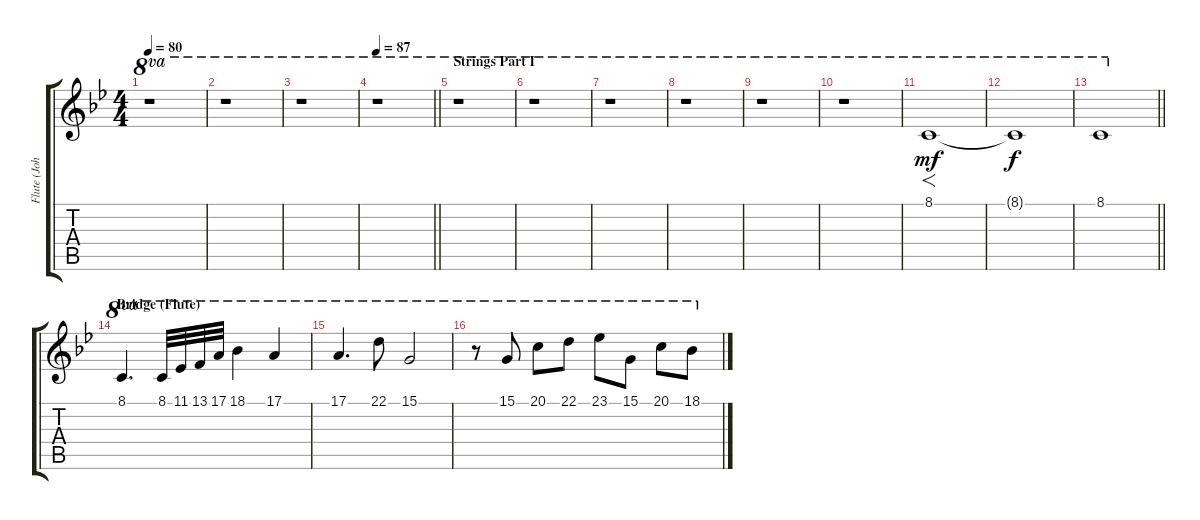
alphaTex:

\track ("Flute (John Hackett)" "Flute (Joh") {instrument flute}
\staff {score tabs}
\tuning (E4 B3 G3 D3 A2 E2) {hide}
\ts (4 4)
\tempo 80
\clef g2
\ks bb
r.1{ot 8va dy mf} |
r.1{ot 8va} |
r.1{ot 8va} |
\tempo 87
\barLineRight lightlight
r.1{ot 8va} |
\section ("" "Strings Part I")
r.1{ot 8va} |
r.1{ot 8va} |
r.1{ot 8va} |
r.1{ot 8va} |
r.1{ot 8va} |
r.1{ot 8va} |
8.1.1{f ot 8va} |
8.1{t}.1{ot 8va dy f} |
\barLineRight lightlight
8.1.1{ot 8va} |
\section ("" "Bridge (Flute)")
8.1.4{d ot 8va} 8.1.32{ot 8va} 11.1.32{ot 8va} 13.1.32{ot 8va} 17.1.32{ot 8va} 18.1.4{ot 8va} 17.1.4{ot 8va} |
17.1.4{d ot 8va} 22.1.8{ot 8va} 15.1.2{ot 8va} |
r.8{ot 8va} 15.1.8{ot 8va} 20.1.8{ot 8va} 22.1.8{ot 8va} 23.1.8{ot 8va} 15.1.8{ot 8va} 20.1.8{ot 8va} 18.1.8{ot 8va}
